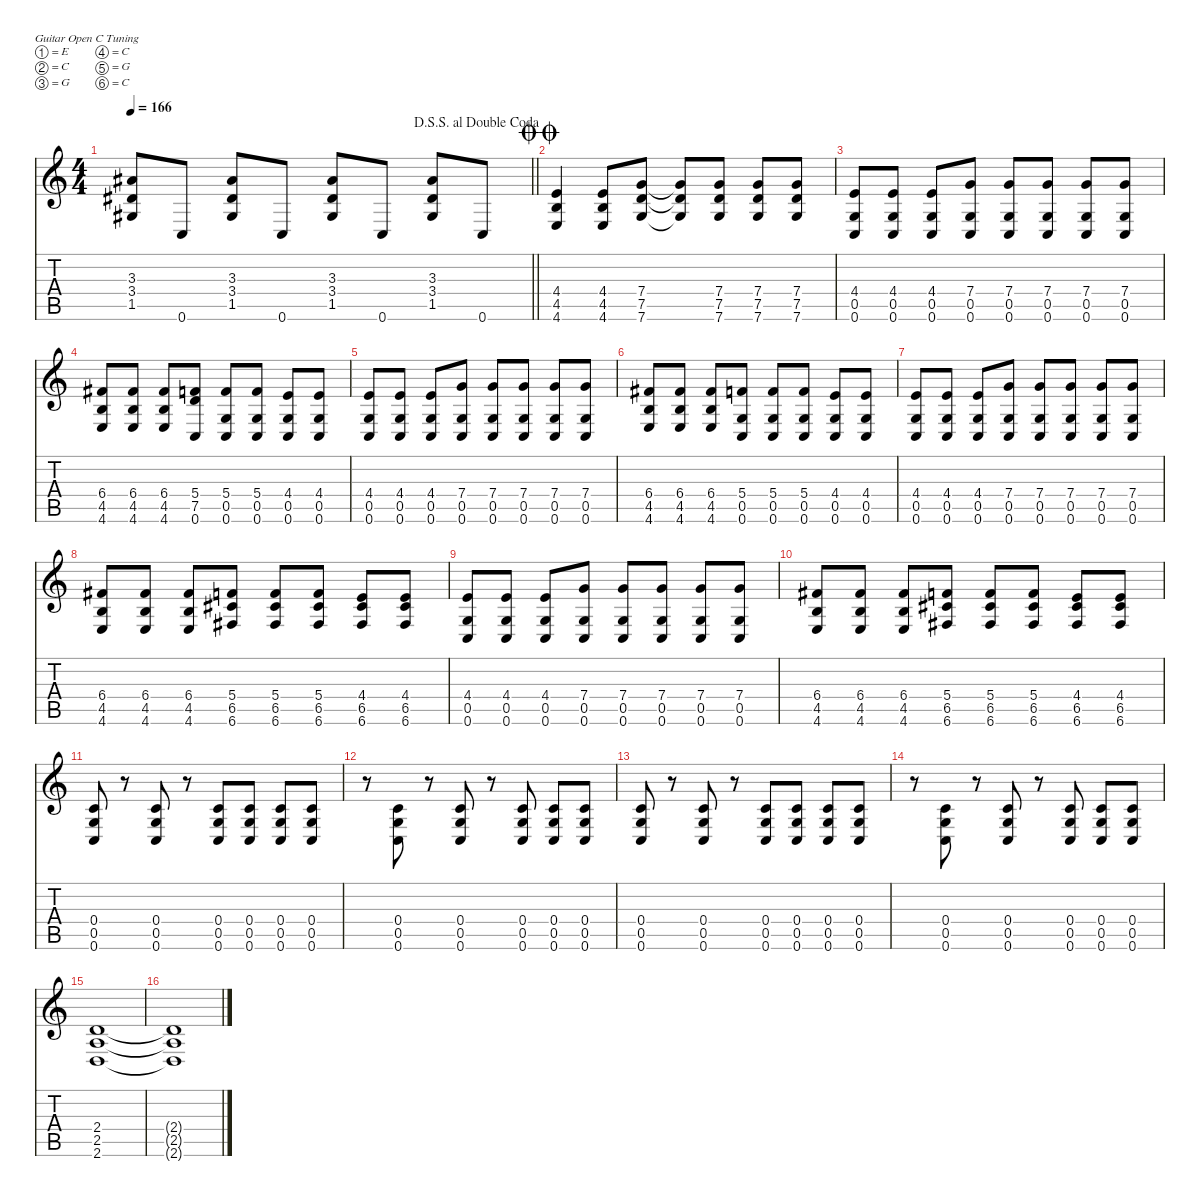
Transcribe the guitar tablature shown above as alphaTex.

\defaultSystemsLayout 4
\hideDynamics
\bracketExtendMode nobrackets
\singleTrackTrackNamePolicy hidden
\multiTrackTrackNamePolicy hidden
\firstSystemTrackNameMode fullname
\otherSystemsTrackNameOrientation horizontal
\track ("Guitar" "dist.guit.") {mute instrument distortionguitar}
\staff {score tabs}
\tuning (E4 C4 G3 C3 G2 C2)
\ts (4 4)
\jump dalsegnosegnoaldoublecoda
\tempo 166
\clef g2
\barLineRight lightlight
\ks c
(3.3{acc #} 3.4{acc #} 1.5{acc #}).8{dy f beam Up} 0.6.8{beam Up} (3.3{acc #} 3.4{acc #} 1.5{acc #}).8{beam Up} 0.6.8{beam Up} (3.3{acc #} 3.4{acc #} 1.5{acc #}).8{beam Up} 0.6.8{beam Up} (3.3{acc #} 3.4{acc #} 1.5{acc #}).8{beam Up} 0.6.8{beam Up} |
\jump doublecoda
(4.4 4.5 4.6).4{beam Up} (4.4 4.5 4.6).8{beam Up} (7.4 7.5 7.6).8{beam Up} (7.4{t} 7.5{t} 7.6{t}).8{beam Up} (7.4 7.5 7.6).8{beam Up} (7.4 7.5 7.6).8{beam Up} (7.4 7.5 7.6).8{beam Up} |
(4.4 0.5 0.6).8{beam Up} (4.4 0.5 0.6).8{beam Up} (4.4 0.5 0.6).8{beam Up} (7.4 0.5 0.6).8{beam Up} (7.4 0.5 0.6).8{beam Up} (7.4 0.5 0.6).8{beam Up} (7.4 0.5 0.6).8{beam Up} (7.4 0.5 0.6).8{beam Up} |
(6.4{acc #} 4.5 4.6).8{beam Up} (6.4{acc #} 4.5 4.6).8{beam Up} (6.4{acc #} 4.5 4.6).8{beam Up} (5.4 7.5 0.6).8{beam Up} (5.4 0.5 0.6).8{beam Up} (5.4 0.5 0.6).8{beam Up} (4.4 0.5 0.6).8{beam Up} (4.4 0.5 0.6).8{beam Up} |
(4.4 0.5 0.6).8{beam Up} (4.4 0.5 0.6).8{beam Up} (4.4 0.5 0.6).8{beam Up} (7.4 0.5 0.6).8{beam Up} (7.4 0.5 0.6).8{beam Up} (7.4 0.5 0.6).8{beam Up} (7.4 0.5 0.6).8{beam Up} (7.4 0.5 0.6).8{beam Up} |
(6.4{acc #} 4.5 4.6).8{beam Up} (6.4{acc #} 4.5 4.6).8{beam Up} (6.4{acc #} 4.5 4.6).8{beam Up} (5.4 0.5 0.6).8{beam Up} (5.4 0.5 0.6).8{beam Up} (5.4 0.5 0.6).8{beam Up} (4.4 0.5 0.6).8{beam Up} (4.4 0.5 0.6).8{beam Up} |
(4.4 0.5 0.6).8{beam Up} (4.4 0.5 0.6).8{beam Up} (4.4 0.5 0.6).8{beam Up} (7.4 0.5 0.6).8{beam Up} (7.4 0.5 0.6).8{beam Up} (7.4 0.5 0.6).8{beam Up} (7.4 0.5 0.6).8{beam Up} (7.4 0.5 0.6).8{beam Up} |
(6.4{acc #} 4.5 4.6).8{beam Up} (6.4{acc #} 4.5 4.6).8{beam Up} (6.4{acc #} 4.5 4.6).8{beam Up} (5.4 6.5{acc #} 6.6{acc #}).8{beam Up} (5.4 6.5{acc #} 6.6{acc #}).8{beam Up} (5.4 6.5{acc #} 6.6{acc #}).8{beam Up} (4.4 6.5{acc #} 6.6{acc #}).8{beam Up} (4.4 6.5{acc #} 6.6{acc #}).8{beam Up} |
(4.4 0.5 0.6).8{beam Up} (4.4 0.5 0.6).8{beam Up} (4.4 0.5 0.6).8{beam Up} (7.4 0.5 0.6).8{beam Up} (7.4 0.5 0.6).8{beam Up} (7.4 0.5 0.6).8{beam Up} (7.4 0.5 0.6).8{beam Up} (7.4 0.5 0.6).8{beam Up} |
(6.4{acc #} 4.5 4.6).8{beam Up} (6.4{acc #} 4.5 4.6).8{beam Up} (6.4{acc #} 4.5 4.6).8{beam Up} (5.4 6.5{acc #} 6.6{acc #}).8{beam Up} (5.4 6.5{acc #} 6.6{acc #}).8{beam Up} (5.4 6.5{acc #} 6.6{acc #}).8{beam Up} (4.4 6.5{acc #} 6.6{acc #}).8{beam Up} (4.4 6.5{acc #} 6.6{acc #}).8{beam Up} |
(0.4 0.5 0.6).8{beam Up} r.8{beam Up} (0.4 0.5 0.6).8{beam Up} r.8{beam Up} (0.4 0.5 0.6).8{beam Up} (0.4 0.5 0.6).8{beam Up} (0.4 0.5 0.6).8{beam Up} (0.4 0.5 0.6).8{beam Up} |
r.8{beam Down} (0.4 0.5 0.6).8{beam Up} r.8{beam Up} (0.4 0.5 0.6).8{beam Up} r.8{beam Up} (0.4 0.5 0.6).8{beam Up} (0.4 0.5 0.6).8{beam Up} (0.4 0.5 0.6).8{beam Up} |
(0.4 0.5 0.6).8{beam Up} r.8{beam Up} (0.4 0.5 0.6).8{beam Up} r.8{beam Up} (0.4 0.5 0.6).8{beam Up} (0.4 0.5 0.6).8{beam Up} (0.4 0.5 0.6).8{beam Up} (0.4 0.5 0.6).8{beam Up} |
r.8{beam Down} (0.4 0.5 0.6).8{beam Up} r.8{beam Up} (0.4 0.5 0.6).8{beam Up} r.8{beam Up} (0.4 0.5 0.6).8{beam Up} (0.4 0.5 0.6).8{beam Up} (0.4 0.5 0.6).8{beam Up} |
(2.4 2.5 2.6).1{beam Up} |
(2.4{t} 2.5{t} 2.6{t}).1{beam Up}
